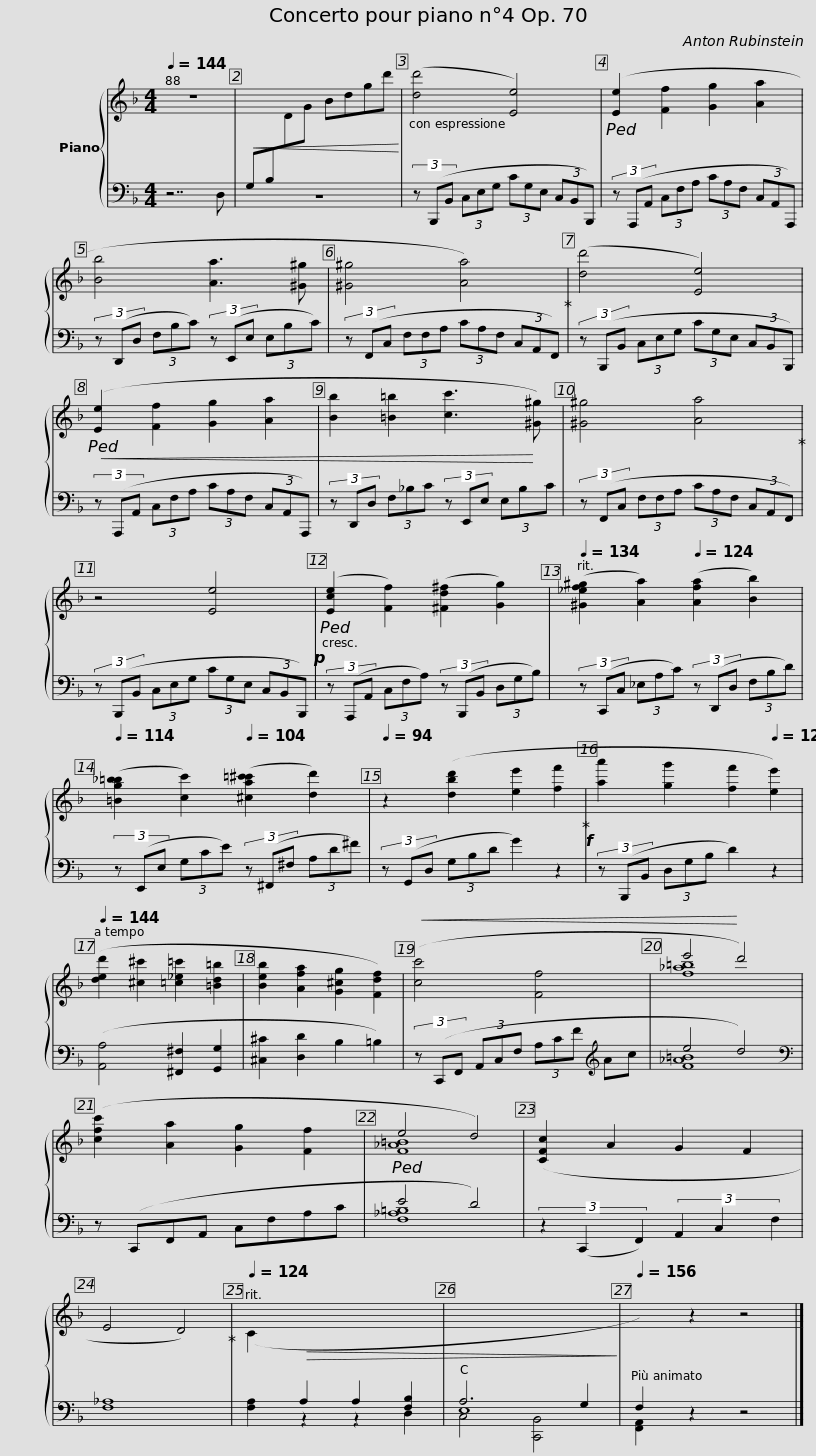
X:1
%%score { ( 1 3 ) | ( 2 4 ) }
L:1/8
Q:1/4=144
M:4/4
I:linebreak $
K:F
V:1 treble
V:3 treble
V:2 bass
V:4 bass
V:1
 z8 |!<(![I:staff +1] G,B,[I:staff -1]DG Bdgd'!<)! | ([dd']4 [Ee]4) |!ped! ([Ee]2 [Ff]2 [Gg]2 [Aa]2 | [Bb]4 [Aa]3 [^G^g] |$ %5
 [^G^g]4 [Aa]4)!ped-up! | ([dd']4 [Ee]4) |!<(!!ped! ([Ee]2 [Ff]2 [Gg]2 [Aa]2 | [Bb]2 [=B=b]2 [cc']3!<)! [^G^g]) |$ [^G^g]4 [Aa]4!ped-up! | %10
 z4 [Ee]4!p! |!ped! ([Ece]2 [Ff]2) ([^Fd^f]2 [Gg]2) |[Q:1/4=134] ([^G_ef^g]2 [Aa]2)[Q:1/4=124] ([Afa]2 [Bb]2) |$[Q:1/4=114] ([=Bg_b=b]2 [cc']2)[Q:1/4=104] ([^ca=c'^c']2 [dd']2) |[Q:1/4=94] z2 ([dbd']2 [ee']2 [ff']2!ped-up!!f! | %15
[Q:1/4=84] [aa']2[Q:1/4=94] [gg']2[Q:1/4=109] [ff']2[Q:1/4=129] [ee']2) |[Q:1/4=144] ([ded']2 [^c^c']2 [=c_e=c']2 [=Bd=b]2 |$ [Beb]2 [Afa]2 [G^cg]2 [Fdf]2) |!<(! ([cc']4 [Ff]4 | e'4!<)! d'4) | %20
 ([cfc']2 [Aa]2 [Gg]2 [Ff]2 |!ped! e4 d4) |$ ([CFc]2 A2 G2 F2 | E4 D4)!ped-up! |[Q:1/4=124] (C2!>(![I:staff +1] A,2 A,2 [F,B,]2 | %25
 A,6 G,2!>)! |[Q:1/4=156] F,2)[I:staff -1] z2 z4 |] %27
V:2
 z7 D, | z8 | (3z (B,,,B,, (3C,E,G, (3CG,E, (3C,B,,B,,,) | (3z (A,,,A,, (3C,F,A, (3CA,F, (3C,A,,A,,,) | (3z (D,,D, (3F,B,C) (3z (E,,E, (3E,B,C) |$ %5
 (3z (F,,C, (3F,F,A, (3CA,F, (3C,A,,F,,) | (3z (B,,,B,, (3C,E,G, (3CG,E, (3C,B,,B,,,) | (3z (A,,,A,, (3C,F,A, (3CA,F, (3C,A,,A,,,) | (3z D,,D, (3F,_B,C (3z E,,E, (3E,B,C |$ (3z (F,,C, (3F,F,A, (3CA,F, (3C,A,,F,,) | %10
 (3z (B,,,B,, (3C,E,G, (3CG,E, (3C,B,,B,,,) | (3z (A,,,A,, (3C,F,A,) (3z (B,,,B,, (3D,G,B,) | (3z (C,,C, (3_E,A,C) (3z (D,,D, (3F,B,D) |$ (3z (E,,E, (3G,CE) (3z (^F,,^F, (3A,D^F) | (3z (G,,D, (3G,B,D G2) z2 | %15
 (3z (B,,,B,, (3D,G,B, D2) z2 | ([A,,A,]4 [^F,,^F,]2 [G,,G,]2 |$ [^C,^C]2 [D,D]2 B,2 =B,2) | (3z (C,,F,, (3A,,C,F, (3A,CF[K:treble] Ac | e4 d4) | %20
[K:bass] z (C,,F,,A,, C,F,A,C | E4 D4) |$ (3z2 (C,,2 F,,2) (3A,,2 C,2 F,2 | [F,_A,]8 | [F,A,]2 z2 z2 D,2 | %25
 E,8 | [F,,A,,]2 z2 z4 |] %27
V:3
 x8 | x8 | x8 | x8 | x8 |$ %5
 x8 | x8 | x8 | x8 |$ x8 | %10
 x8 | x8 | x8 |$ x8 | x8 | %15
 x8 | x8 |$ x8 | x8 | [f_a=b]8 | %20
 x8 | [F_A=B]8 |$ x8 | x8 | x8 | %25
 x8 | x8 |] %27
V:4
 x8 | x8 | x8 | x8 | x8 |$ %5
 x8 | x8 | x8 | x8 |$ x8 | %10
 x8 | x8 | x8 |$ x8 | x8 | %15
 x8 | x8 |$ x8 | x6[K:treble] x2 | [F_A=B]8 | %20
[K:bass] x8 | [F,_A,=B,]8 |$ x8 | x8 | x8 | %25
 C,4 [C,,B,,]4 | x8 |] %27
